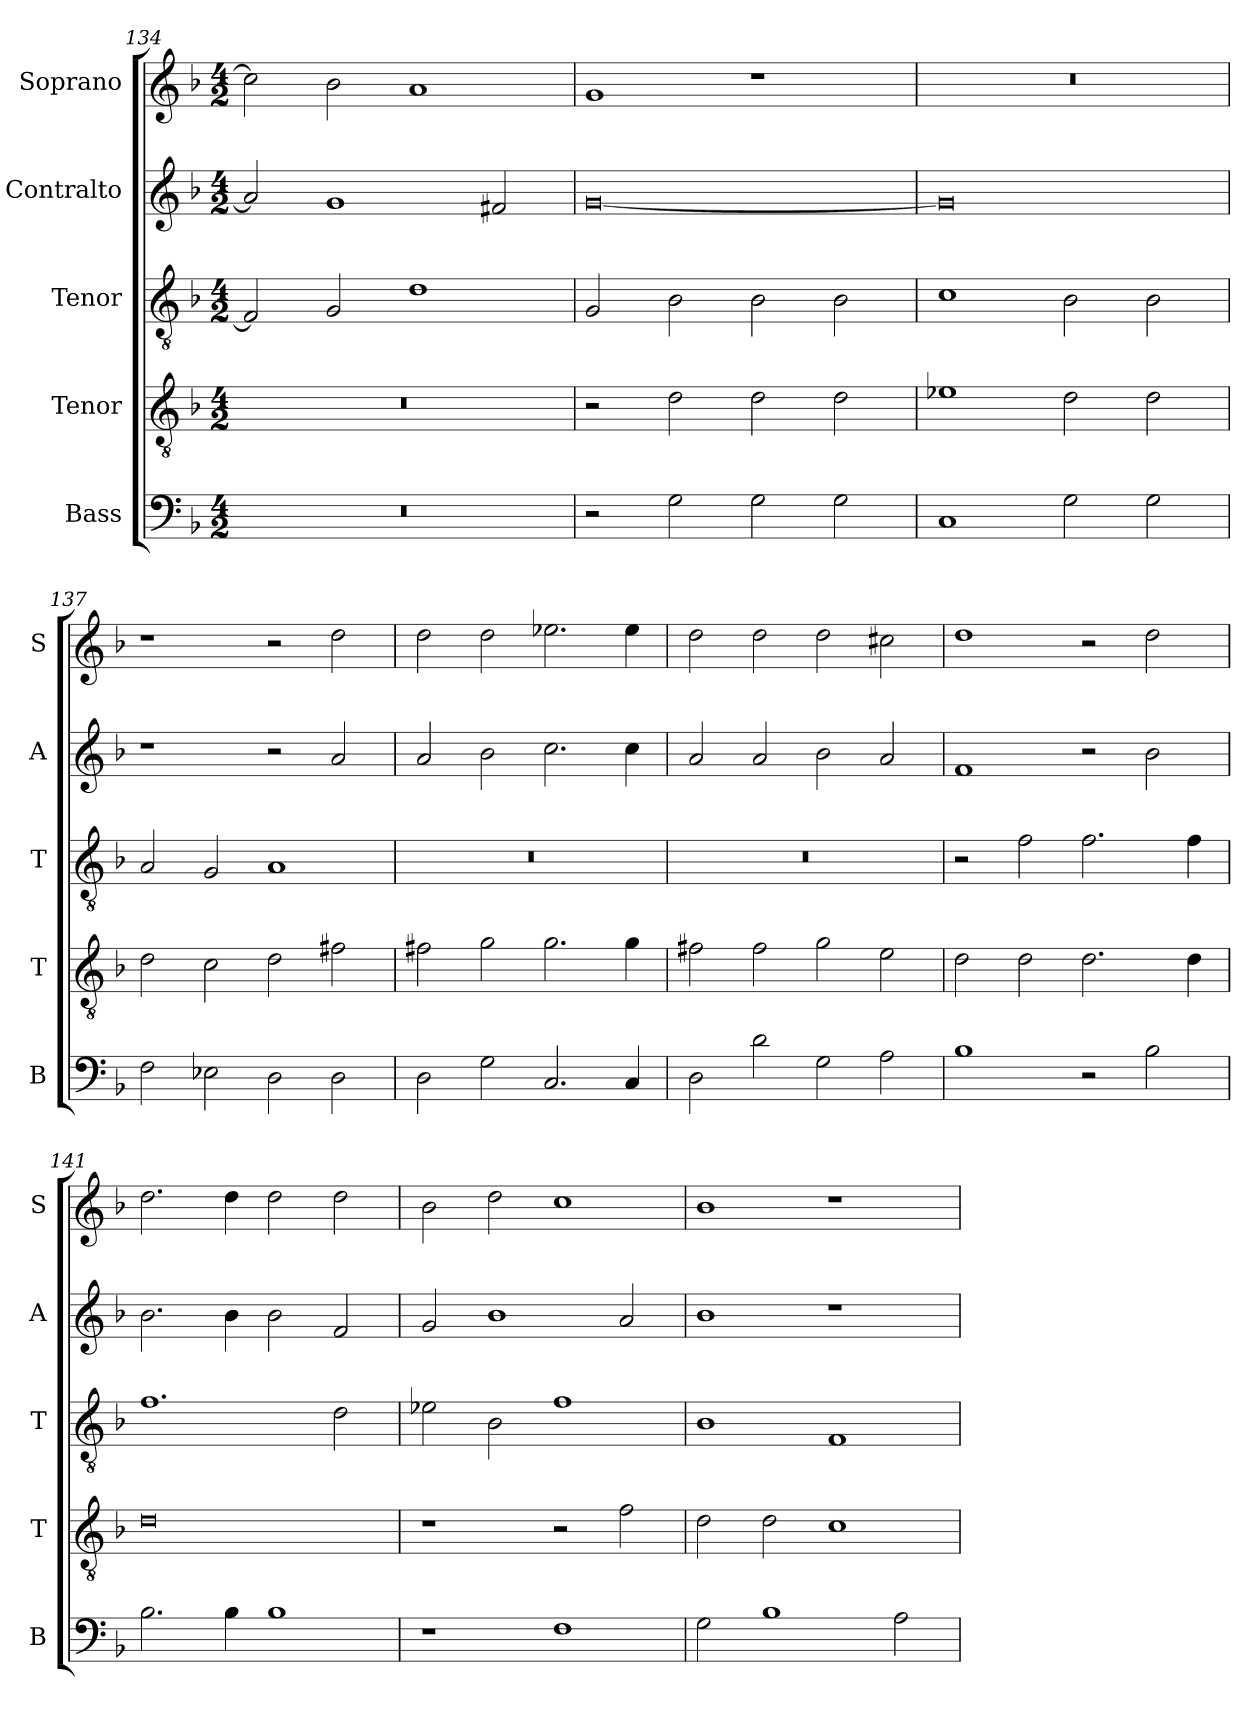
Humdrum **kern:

**kern	**kern	**kern	**kern	**kern
*part5	*part4	*part3	*part2	*part1
*staff5	*staff4	*staff3	*staff2	*staff1
*I"Bass	*I"Tenor	*I"Tenor	*I"Contralto	*I"Soprano
*I'B	*I'T	*I'T	*I'A	*I'S
*clefF4	*clefGv2	*clefGv2	*clefG2	*clefG2
*k[b-]	*k[b-]	*k[b-]	*k[b-]	*k[b-]
*G:dor	*G:dor	*G:dor	*G:dor	*G:dor
*M4/2	*M4/2	*M4/2	*M4/2	*M4/2
=134	=134	=134	=134	=134
0r	0r	2F]	2a]	2cc]
.	.	2G	1g	2b-
.	.	1d	.	1a
.	.	.	2f#X	.
=135	=135	=135	=135	=135
2r	2r	2G	[0g	1g
2G	2d	2B-	.	.
2G	2d	2B-	.	1r
2G	2d	2B-	.	.
=136	=136	=136	=136	=136
1C	1e-X	1c	0g]	0r
2G	2d	2B-	.	.
2G	2d	2B-	.	.
=137	=137	=137	=137	=137
2F	2d	2A	1r	1r
2E-X	2c	2G	.	.
2D	2d	1A	2r	2r
2D	2f#X	.	2a	2dd
=138	=138	=138	=138	=138
2D	2f#X	0r	2a	2dd
2G	2g	.	2b-	2dd
2.C	2.g	.	2.cc	2.ee-X
4C	4g	.	4cc	4ee-
=139	=139	=139	=139	=139
2D	2f#X	0r	2a	2dd
2d	2f#	.	2a	2dd
2G	2g	.	2b-	2dd
2A	2e	.	2a	2cc#X
=140	=140	=140	=140	=140
1B-	2d	2r	1f	1dd
.	2d	2f	.	.
2r	2.d	2.f	2r	2r
2B-	.	.	2b-	2dd
.	4d	4f	.	.
=141	=141	=141	=141	=141
2.B-	0d	1.f	2.b-	2.dd
4B-	.	.	4b-	4dd
1B-	.	.	2b-	2dd
.	.	2d	2f	2dd
=142	=142	=142	=142	=142
1r	1r	2e-X	2g	2b-
.	.	2B-	1b-	2dd
1F	2r	1f	.	1cc
.	2f	.	2a	.
=143	=143	=143	=143	=143
2G	2d	1B-	1b-	1b-
1B-	2d	.	.	.
.	1c	1F	1r	1r
2A	.	.	.	.
=	=	=	=	=
*-	*-	*-	*-	*-
